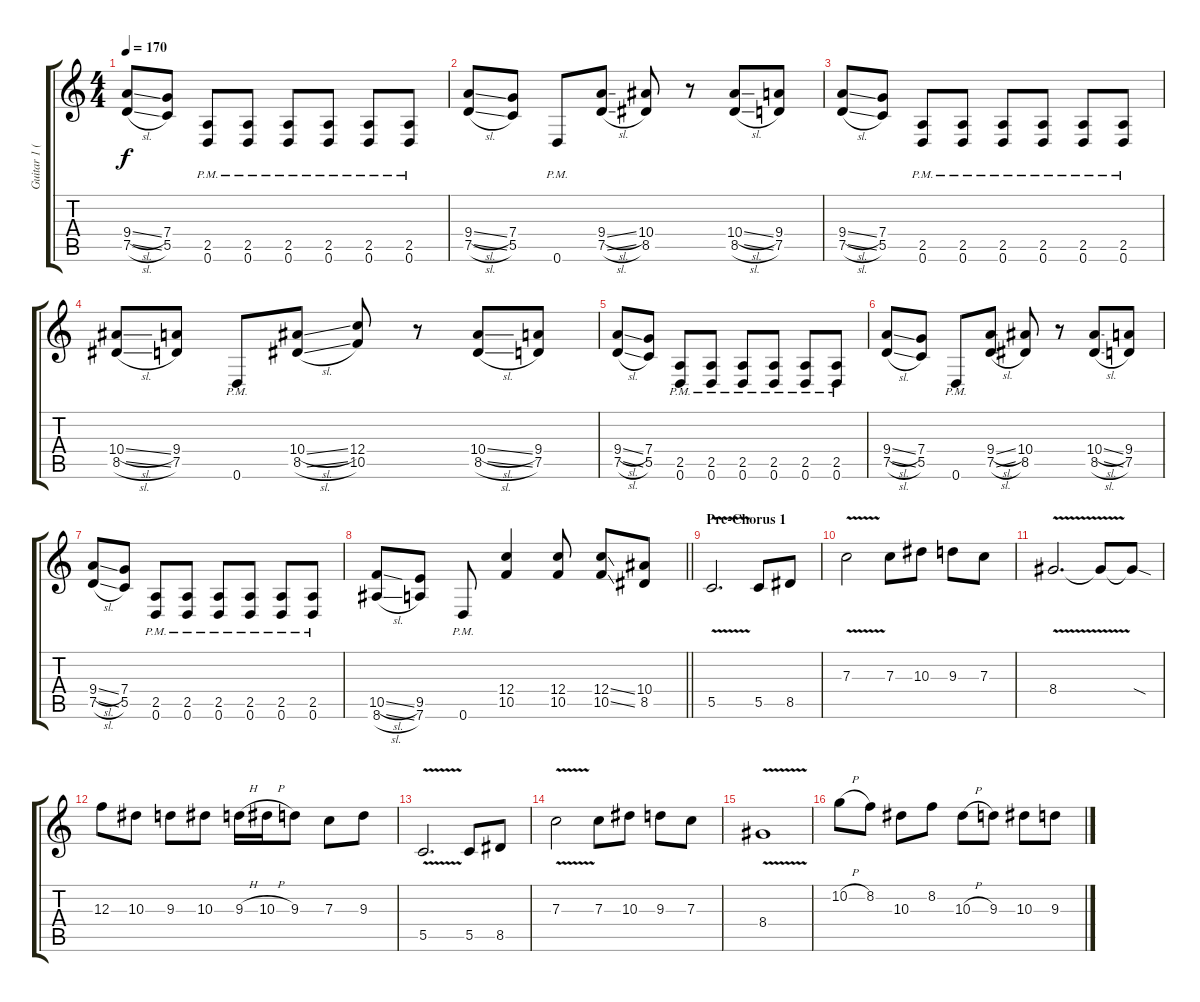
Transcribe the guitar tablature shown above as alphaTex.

\track ("Guitar 1 (Distortion)" "Guitar 1 (") {instrument distortionguitar}
\staff {score tabs}
\tuning (D4 A3 F3 C3 G2 D2) {hide}
\ts (4 4)
\tempo 170
\clef g2
\ks c
(9.4{sl} 7.5{sl}).8{dy f} (7.4 5.5).8 (2.5{pm} 0.6{pm}).8 (2.5{pm} 0.6{pm}).8 (2.5{pm} 0.6{pm}).8 (2.5{pm} 0.6{pm}).8 (2.5{pm} 0.6{pm}).8 (2.5{pm} 0.6{pm}).8 |
(9.4{sl} 7.5{sl}).8 (7.4 5.5).8 0.6{pm}.8 (9.4{sl} 7.5{sl}).8 (10.4 8.5).8 r.8 (10.4{sl} 8.5{sl}).8 (9.4 7.5).8 |
(9.4{sl} 7.5{sl}).8 (7.4 5.5).8 (2.5{pm} 0.6{pm}).8 (2.5{pm} 0.6{pm}).8 (2.5{pm} 0.6{pm}).8 (2.5{pm} 0.6{pm}).8 (2.5{pm} 0.6{pm}).8 (2.5{pm} 0.6{pm}).8 |
(10.4{sl} 8.5{sl}).8 (9.4 7.5).8 0.6{pm}.8 (10.4{sl} 8.5{sl}).8 (12.4 10.5).8 r.8 (10.4{sl} 8.5{sl}).8 (9.4 7.5).8 |
(9.4{sl} 7.5{sl}).8 (7.4 5.5).8 (2.5{pm} 0.6{pm}).8 (2.5{pm} 0.6{pm}).8 (2.5{pm} 0.6{pm}).8 (2.5{pm} 0.6{pm}).8 (2.5{pm} 0.6{pm}).8 (2.5{pm} 0.6{pm}).8 |
(9.4{sl} 7.5{sl}).8 (7.4 5.5).8 0.6{pm}.8 (9.4{sl} 7.5{sl}).8 (10.4 8.5).8 r.8 (10.4{sl} 8.5{sl}).8 (9.4 7.5).8 |
(9.4{sl} 7.5{sl}).8 (7.4 5.5).8 (2.5{pm} 0.6{pm}).8 (2.5{pm} 0.6{pm}).8 (2.5{pm} 0.6{pm}).8 (2.5{pm} 0.6{pm}).8 (2.5{pm} 0.6{pm}).8 (2.5{pm} 0.6{pm}).8 |
\barLineRight lightlight
(10.5{sl} 8.6{sl}).8 (9.5 7.6).8 0.6{pm}.8 (12.4 10.5).4 (12.4 10.5).8 (12.4{ss} 10.5{ss}).8 (10.4 8.5).8 |
\section ("" "Pre-Chorus 1")
5.5{v}.2{d} 5.5.8 8.5.8 |
7.3{v}.2 7.3.8 10.3.8 9.3.8 7.3.8 |
8.4{v}.2{d} 8.4{t}.8 8.4{sod t}.8 |
12.3.8 10.3.8 9.3.8 10.3.8 9.3{h}.16 10.3{h}.16 9.3.8 7.3.8 9.3.8 |
5.5{v}.2{d} 5.5.8 8.5.8 |
7.3{v}.2 7.3.8 10.3.8 9.3.8 7.3.8 |
8.4{v}.1 |
10.2{h}.8 8.2.8 10.3.8 8.2.8 10.3{h}.8 9.3.8 10.3.8 9.3.8
